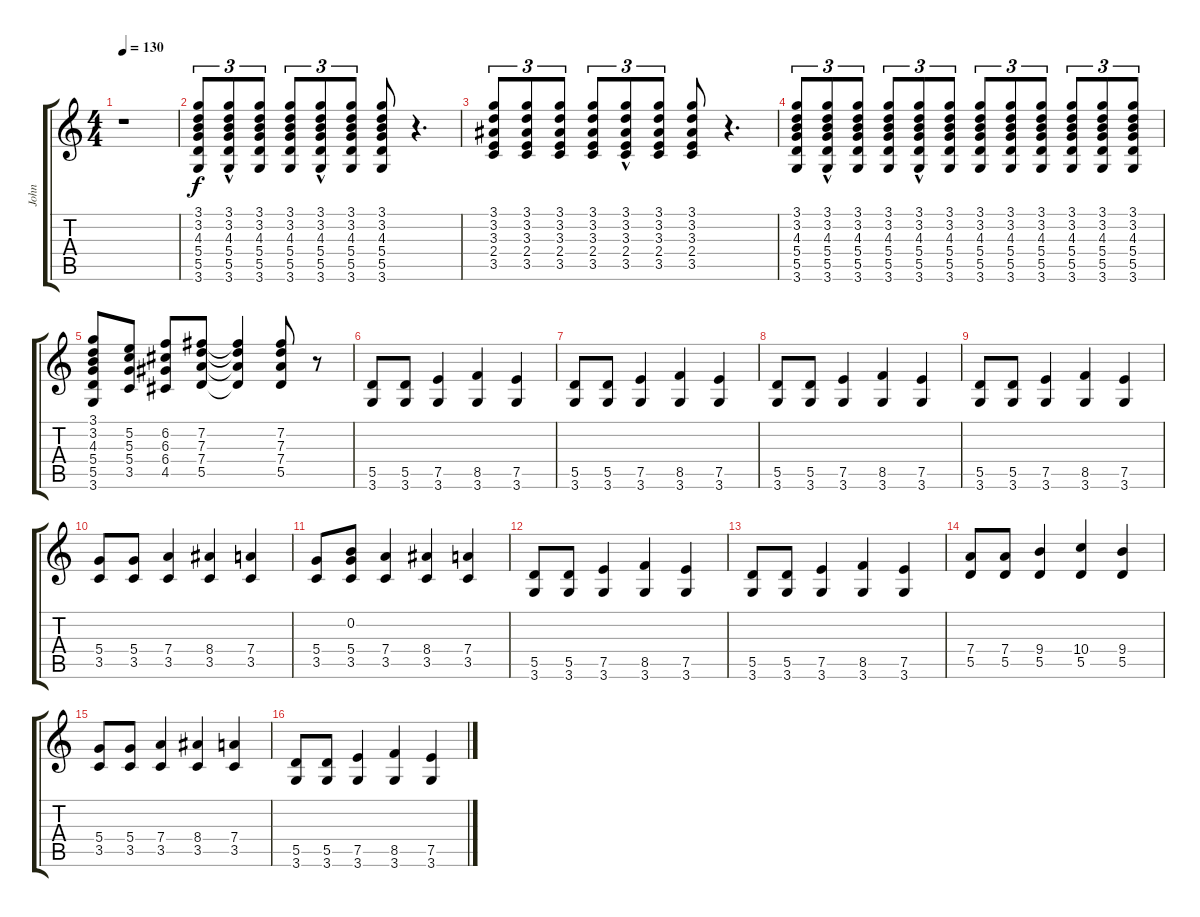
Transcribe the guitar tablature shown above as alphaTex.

\track ("John" "John") {instrument electricguitarclean}
\staff {score tabs}
\tuning (E4 B3 G3 D3 A2 E2) {hide}
\ts (4 4)
\tempo 130
\clef g2
\ks c
r.1{dy f instrument electricguitarclean} |
(3.1 3.2 4.3 5.4 5.5 3.6).8{tu (3 2)} (3.1 3.2{hac} 4.3{hac} 5.4{hac} 5.5 3.6).8{tu (3 2)} (3.1 3.2 4.3 5.4 5.5 3.6).8{tu (3 2)} (3.1 3.2 4.3 5.4 5.5 3.6).8{tu (3 2)} (3.1 3.2{hac} 4.3{hac} 5.4{hac} 5.5 3.6).8{tu (3 2)} (3.1 3.2 4.3 5.4 5.5 3.6).8{tu (3 2)} (3.1 3.2 4.3 5.4 5.5 3.6).8 r.4{d} |
(3.1 3.2 3.3 2.4 3.5).8{tu (3 2)} (3.1 3.2 3.3 2.4 3.5).8{tu (3 2)} (3.1 3.2 3.3 2.4 3.5).8{tu (3 2)} (3.1 3.2 3.3 2.4 3.5).8{tu (3 2)} (3.1 3.2 3.3 2.4{hac} 3.5).8{tu (3 2)} (3.1 3.2 3.3 2.4 3.5).8{tu (3 2)} (3.1 3.2 3.3 2.4 3.5).8 r.4{d} |
(3.1 3.2 4.3 5.4 5.5 3.6).8{tu (3 2)} (3.1 3.2{hac} 4.3{hac} 5.4{hac} 5.5 3.6).8{tu (3 2)} (3.1 3.2 4.3 5.4 5.5 3.6).8{tu (3 2)} (3.1 3.2 4.3 5.4 5.5 3.6).8{tu (3 2)} (3.1 3.2{hac} 4.3{hac} 5.4{hac} 5.5 3.6).8{tu (3 2)} (3.1 3.2 4.3 5.4 5.5 3.6).8{tu (3 2)} (3.1 3.2 4.3 5.4 5.5 3.6).8{tu (3 2)} (3.1 3.2 4.3 5.4 5.5 3.6).8{tu (3 2)} (3.1 3.2 4.3 5.4 5.5 3.6).8{tu (3 2)} (3.1 3.2 4.3 5.4 5.5 3.6).8{tu (3 2)} (3.1 3.2 4.3 5.4 5.5 3.6).8{tu (3 2)} (3.1 3.2 4.3 5.4 5.5 3.6).8{tu (3 2)} |
(3.1 3.2 4.3 5.4 5.5 3.6).8 (5.2 5.3 5.4 3.5).8 (6.2 6.3 6.4 4.5).8 (7.2 7.3 7.4 5.5).8 (7.2{t} 7.3{t} 7.4{t} 5.5{t}).4 (7.2 7.3 7.4 5.5).8 r.8 |
(5.5 3.6).8 (5.5 3.6).8 (7.5 3.6).4 (8.5 3.6).4 (7.5 3.6).4 |
(5.5 3.6).8 (5.5 3.6).8 (7.5 3.6).4 (8.5 3.6).4 (7.5 3.6).4 |
(5.5 3.6).8 (5.5 3.6).8 (7.5 3.6).4 (8.5 3.6).4 (7.5 3.6).4 |
(5.5 3.6).8 (5.5 3.6).8 (7.5 3.6).4 (8.5 3.6).4 (7.5 3.6).4 |
(5.4 3.5).8 (5.4 3.5).8 (7.4 3.5).4 (8.4 3.5).4 (7.4 3.5).4 |
(5.4 3.5).8 (0.2 5.4 3.5).8 (7.4 3.5).4 (8.4 3.5).4 (7.4 3.5).4 |
(5.5 3.6).8 (5.5 3.6).8 (7.5 3.6).4 (8.5 3.6).4 (7.5 3.6).4 |
(5.5 3.6).8 (5.5 3.6).8 (7.5 3.6).4 (8.5 3.6).4 (7.5 3.6).4 |
(7.4 5.5).8 (7.4 5.5).8 (9.4 5.5).4 (10.4 5.5).4 (9.4 5.5).4 |
(5.4 3.5).8 (5.4 3.5).8 (7.4 3.5).4 (8.4 3.5).4 (7.4 3.5).4 |
(5.5 3.6).8 (5.5 3.6).8 (7.5 3.6).4 (8.5 3.6).4 (7.5 3.6).4
